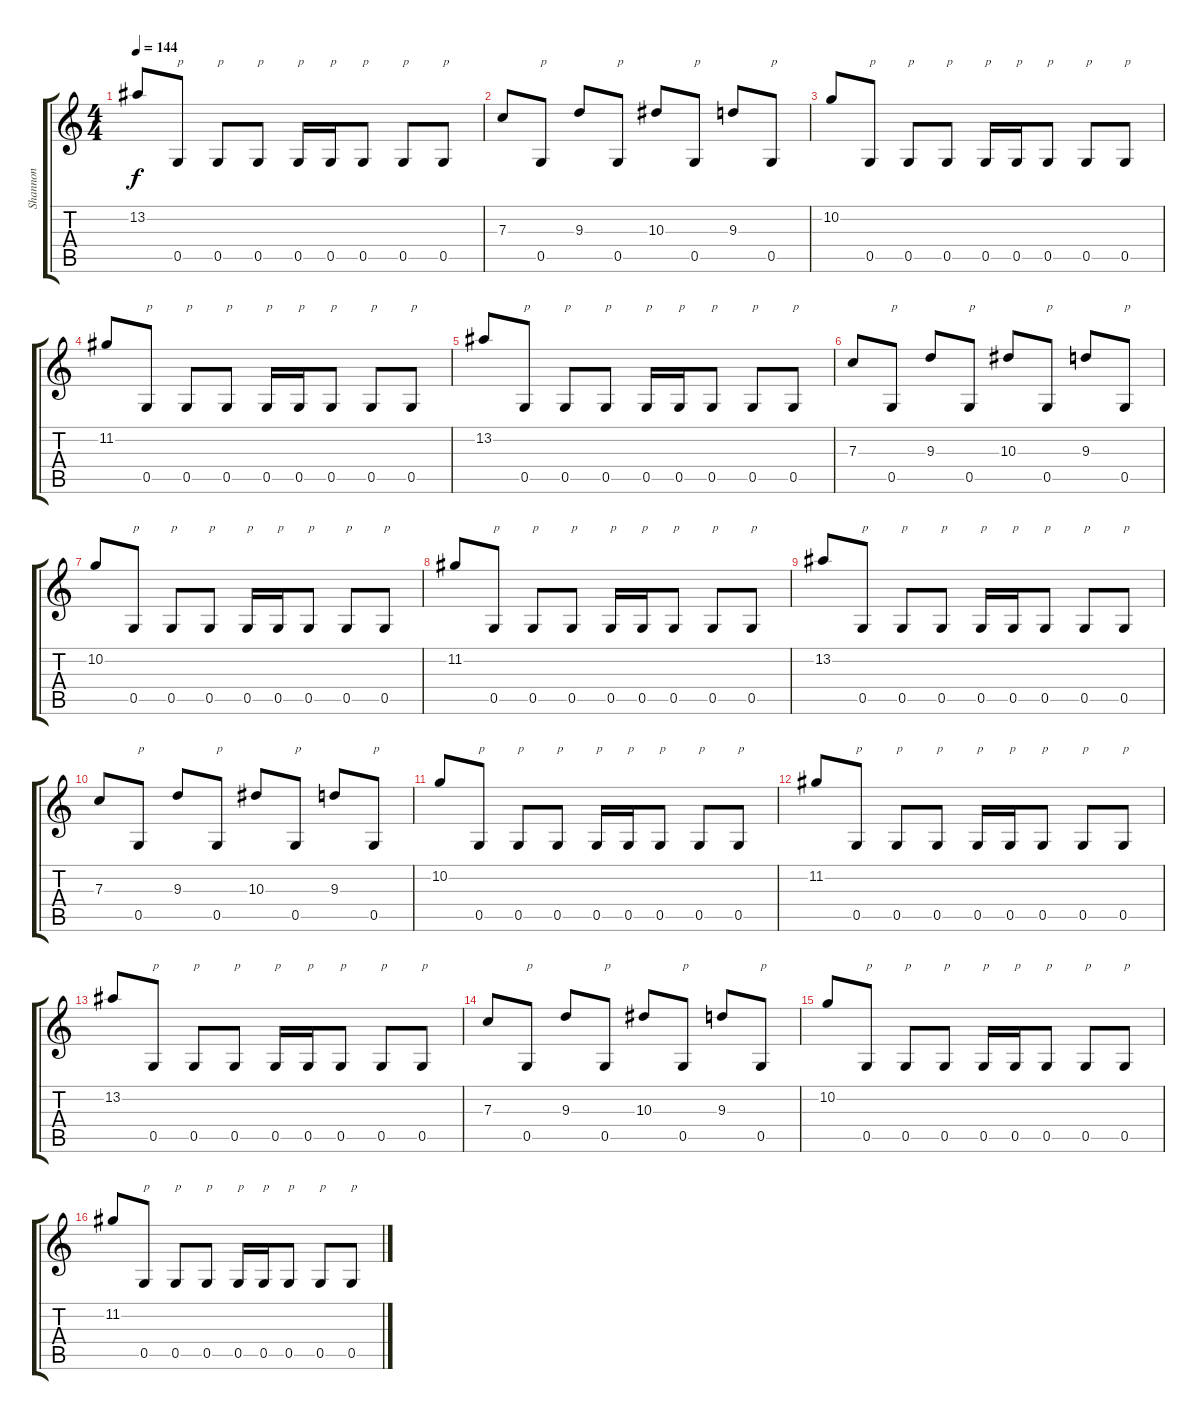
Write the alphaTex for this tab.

\track ("Shannon" "Shannon") {instrument distortionguitar}
\staff {score tabs}
\tuning (D4 A3 F3 C3 G2 D2) {hide}
\ts (4 4)
\tempo 144
\clef g2
\ks c
13.2.8{dy f} 0.5.8{txt "p"} 0.5.8{txt "p"} 0.5.8{txt "p"} 0.5.16{txt "p"} 0.5.16{txt "p"} 0.5.8{txt "p"} 0.5.8{txt "p"} 0.5.8{txt "p"} |
7.3.8 0.5.8{txt "p"} 9.3.8 0.5.8{txt "p"} 10.3.8 0.5.8{txt "p"} 9.3.8 0.5.8{txt "p"} |
10.2.8 0.5.8{txt "p"} 0.5.8{txt "p"} 0.5.8{txt "p"} 0.5.16{txt "p"} 0.5.16{txt "p"} 0.5.8{txt "p"} 0.5.8{txt "p"} 0.5.8{txt "p"} |
11.2.8 0.5.8{txt "p"} 0.5.8{txt "p"} 0.5.8{txt "p"} 0.5.16{txt "p"} 0.5.16{txt "p"} 0.5.8{txt "p"} 0.5.8{txt "p"} 0.5.8{txt "p"} |
13.2.8 0.5.8{txt "p"} 0.5.8{txt "p"} 0.5.8{txt "p"} 0.5.16{txt "p"} 0.5.16{txt "p"} 0.5.8{txt "p"} 0.5.8{txt "p"} 0.5.8{txt "p"} |
7.3.8 0.5.8{txt "p"} 9.3.8 0.5.8{txt "p"} 10.3.8 0.5.8{txt "p"} 9.3.8 0.5.8{txt "p"} |
10.2.8 0.5.8{txt "p"} 0.5.8{txt "p"} 0.5.8{txt "p"} 0.5.16{txt "p"} 0.5.16{txt "p"} 0.5.8{txt "p"} 0.5.8{txt "p"} 0.5.8{txt "p"} |
11.2.8 0.5.8{txt "p"} 0.5.8{txt "p"} 0.5.8{txt "p"} 0.5.16{txt "p"} 0.5.16{txt "p"} 0.5.8{txt "p"} 0.5.8{txt "p"} 0.5.8{txt "p"} |
13.2.8 0.5.8{txt "p"} 0.5.8{txt "p"} 0.5.8{txt "p"} 0.5.16{txt "p"} 0.5.16{txt "p"} 0.5.8{txt "p"} 0.5.8{txt "p"} 0.5.8{txt "p"} |
7.3.8 0.5.8{txt "p"} 9.3.8 0.5.8{txt "p"} 10.3.8 0.5.8{txt "p"} 9.3.8 0.5.8{txt "p"} |
10.2.8 0.5.8{txt "p"} 0.5.8{txt "p"} 0.5.8{txt "p"} 0.5.16{txt "p"} 0.5.16{txt "p"} 0.5.8{txt "p"} 0.5.8{txt "p"} 0.5.8{txt "p"} |
11.2.8 0.5.8{txt "p"} 0.5.8{txt "p"} 0.5.8{txt "p"} 0.5.16{txt "p"} 0.5.16{txt "p"} 0.5.8{txt "p"} 0.5.8{txt "p"} 0.5.8{txt "p"} |
13.2.8 0.5.8{txt "p"} 0.5.8{txt "p"} 0.5.8{txt "p"} 0.5.16{txt "p"} 0.5.16{txt "p"} 0.5.8{txt "p"} 0.5.8{txt "p"} 0.5.8{txt "p"} |
7.3.8 0.5.8{txt "p"} 9.3.8 0.5.8{txt "p"} 10.3.8 0.5.8{txt "p"} 9.3.8 0.5.8{txt "p"} |
10.2.8 0.5.8{txt "p"} 0.5.8{txt "p"} 0.5.8{txt "p"} 0.5.16{txt "p"} 0.5.16{txt "p"} 0.5.8{txt "p"} 0.5.8{txt "p"} 0.5.8{txt "p"} |
11.2.8 0.5.8{txt "p"} 0.5.8{txt "p"} 0.5.8{txt "p"} 0.5.16{txt "p"} 0.5.16{txt "p"} 0.5.8{txt "p"} 0.5.8{txt "p"} 0.5.8{txt "p"}
